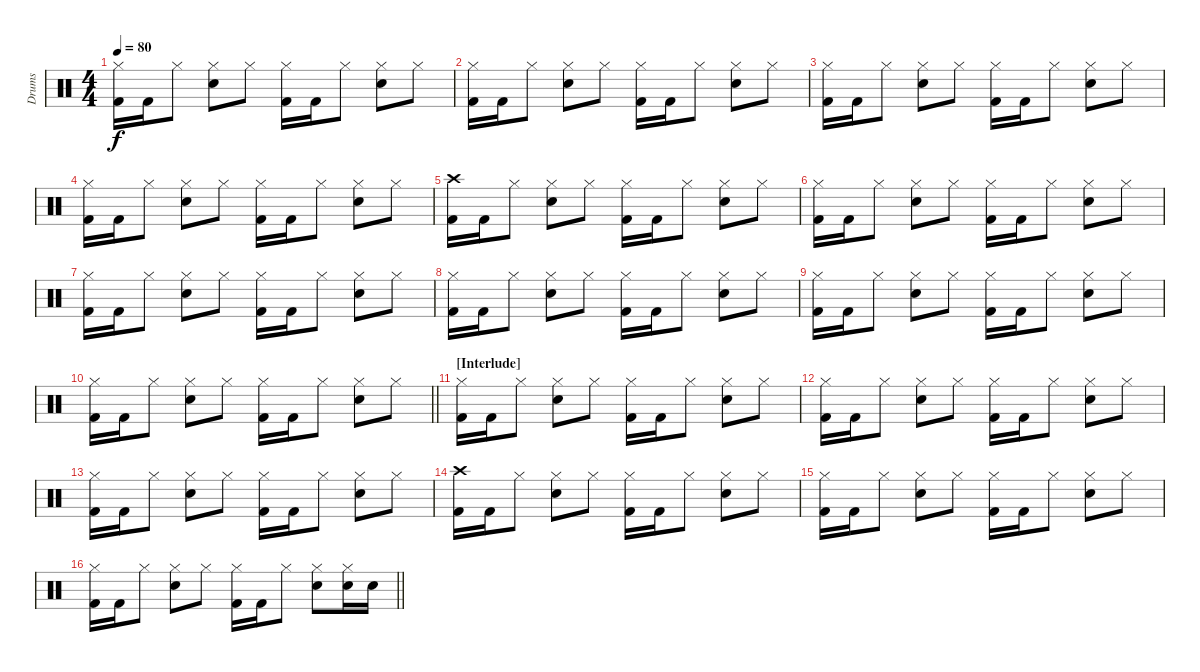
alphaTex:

\track ("Drums         " "Drums     ") {instrument percussion}
\staff {score}
\articulation defaults
\ts (4 4)
\tempo 80
\clef neutral
\ks c
("Kick (hit) 2" "Hi-Hat (closed)").16{dy f} "Kick (hit) 2".16 "Hi-Hat (closed)".8 ("Snare (hit) 2" "Hi-Hat (closed)").8 "Hi-Hat (closed)".8 ("Kick (hit) 2" "Hi-Hat (closed)").16 "Kick (hit) 2".16 "Hi-Hat (closed)".8 ("Snare (hit) 2" "Hi-Hat (closed)").8 "Hi-Hat (closed)".8 |
("Kick (hit) 2" "Hi-Hat (closed)").16 "Kick (hit) 2".16 "Hi-Hat (closed)".8 ("Snare (hit) 2" "Hi-Hat (closed)").8 "Hi-Hat (closed)".8 ("Kick (hit) 2" "Hi-Hat (closed)").16 "Kick (hit) 2".16 "Hi-Hat (closed)".8 ("Snare (hit) 2" "Hi-Hat (closed)").8 "Hi-Hat (closed)".8 |
("Kick (hit) 2" "Hi-Hat (closed)").16 "Kick (hit) 2".16 "Hi-Hat (closed)".8 ("Snare (hit) 2" "Hi-Hat (closed)").8 "Hi-Hat (closed)".8 ("Kick (hit) 2" "Hi-Hat (closed)").16 "Kick (hit) 2".16 "Hi-Hat (closed)".8 ("Snare (hit) 2" "Hi-Hat (closed)").8 "Hi-Hat (closed)".8 |
("Kick (hit) 2" "Hi-Hat (closed)").16 "Kick (hit) 2".16 "Hi-Hat (closed)".8 ("Snare (hit) 2" "Hi-Hat (closed)").8 "Hi-Hat (closed)".8 ("Kick (hit) 2" "Hi-Hat (closed)").16 "Kick (hit) 2".16 "Hi-Hat (closed)".8 ("Snare (hit) 2" "Hi-Hat (closed)").8 "Hi-Hat (closed)".8 |
("Kick (hit) 2" "Crash high (hit)").16 "Kick (hit) 2".16 "Hi-Hat (closed)".8 ("Snare (hit) 2" "Hi-Hat (closed)").8 "Hi-Hat (closed)".8 ("Kick (hit) 2" "Hi-Hat (closed)").16 "Kick (hit) 2".16 "Hi-Hat (closed)".8 ("Snare (hit) 2" "Hi-Hat (closed)").8 "Hi-Hat (closed)".8 |
("Kick (hit) 2" "Hi-Hat (closed)").16 "Kick (hit) 2".16 "Hi-Hat (closed)".8 ("Snare (hit) 2" "Hi-Hat (closed)").8 "Hi-Hat (closed)".8 ("Kick (hit) 2" "Hi-Hat (closed)").16 "Kick (hit) 2".16 "Hi-Hat (closed)".8 ("Snare (hit) 2" "Hi-Hat (closed)").8 "Hi-Hat (closed)".8 |
("Kick (hit) 2" "Hi-Hat (closed)").16 "Kick (hit) 2".16 "Hi-Hat (closed)".8 ("Snare (hit) 2" "Hi-Hat (closed)").8 "Hi-Hat (closed)".8 ("Kick (hit) 2" "Hi-Hat (closed)").16 "Kick (hit) 2".16 "Hi-Hat (closed)".8 ("Snare (hit) 2" "Hi-Hat (closed)").8 "Hi-Hat (closed)".8 |
("Kick (hit) 2" "Hi-Hat (closed)").16 "Kick (hit) 2".16 "Hi-Hat (closed)".8 ("Snare (hit) 2" "Hi-Hat (closed)").8 "Hi-Hat (closed)".8 ("Kick (hit) 2" "Hi-Hat (closed)").16 "Kick (hit) 2".16 "Hi-Hat (closed)".8 ("Snare (hit) 2" "Hi-Hat (closed)").8 "Hi-Hat (closed)".8 |
("Kick (hit) 2" "Hi-Hat (closed)").16 "Kick (hit) 2".16 "Hi-Hat (closed)".8 ("Snare (hit) 2" "Hi-Hat (closed)").8 "Hi-Hat (closed)".8 ("Kick (hit) 2" "Hi-Hat (closed)").16 "Kick (hit) 2".16 "Hi-Hat (closed)".8 ("Snare (hit) 2" "Hi-Hat (closed)").8 "Hi-Hat (closed)".8 |
\barLineRight lightlight
("Kick (hit) 2" "Hi-Hat (closed)").16 "Kick (hit) 2".16 "Hi-Hat (closed)".8 ("Snare (hit) 2" "Hi-Hat (closed)").8 "Hi-Hat (closed)".8 ("Kick (hit) 2" "Hi-Hat (closed)").16 "Kick (hit) 2".16 "Hi-Hat (closed)".8 ("Snare (hit) 2" "Hi-Hat (closed)").8 "Hi-Hat (closed)".8 |
\section ("" "[Interlude]")
("Kick (hit) 2" "Hi-Hat (closed)").16 "Kick (hit) 2".16 "Hi-Hat (closed)".8 ("Snare (hit) 2" "Hi-Hat (closed)").8 "Hi-Hat (closed)".8 ("Kick (hit) 2" "Hi-Hat (closed)").16 "Kick (hit) 2".16 "Hi-Hat (closed)".8 ("Snare (hit) 2" "Hi-Hat (closed)").8 "Hi-Hat (closed)".8 |
("Kick (hit) 2" "Hi-Hat (closed)").16 "Kick (hit) 2".16 "Hi-Hat (closed)".8 ("Snare (hit) 2" "Hi-Hat (closed)").8 "Hi-Hat (closed)".8 ("Kick (hit) 2" "Hi-Hat (closed)").16 "Kick (hit) 2".16 "Hi-Hat (closed)".8 ("Snare (hit) 2" "Hi-Hat (closed)").8 "Hi-Hat (closed)".8 |
("Kick (hit) 2" "Hi-Hat (closed)").16 "Kick (hit) 2".16 "Hi-Hat (closed)".8 ("Snare (hit) 2" "Hi-Hat (closed)").8 "Hi-Hat (closed)".8 ("Kick (hit) 2" "Hi-Hat (closed)").16 "Kick (hit) 2".16 "Hi-Hat (closed)".8 ("Snare (hit) 2" "Hi-Hat (closed)").8 "Hi-Hat (closed)".8 |
("Kick (hit) 2" "Crash high (hit)").16 "Kick (hit) 2".16 "Hi-Hat (closed)".8 ("Snare (hit) 2" "Hi-Hat (closed)").8 "Hi-Hat (closed)".8 ("Kick (hit) 2" "Hi-Hat (closed)").16 "Kick (hit) 2".16 "Hi-Hat (closed)".8 ("Snare (hit) 2" "Hi-Hat (closed)").8 "Hi-Hat (closed)".8 |
("Kick (hit) 2" "Hi-Hat (closed)").16 "Kick (hit) 2".16 "Hi-Hat (closed)".8 ("Snare (hit) 2" "Hi-Hat (closed)").8 "Hi-Hat (closed)".8 ("Kick (hit) 2" "Hi-Hat (closed)").16 "Kick (hit) 2".16 "Hi-Hat (closed)".8 ("Snare (hit) 2" "Hi-Hat (closed)").8 "Hi-Hat (closed)".8 |
\barLineRight lightlight
("Kick (hit) 2" "Hi-Hat (closed)").16 "Kick (hit) 2".16 "Hi-Hat (closed)".8 ("Snare (hit) 2" "Hi-Hat (closed)").8 "Hi-Hat (closed)".8 ("Kick (hit) 2" "Hi-Hat (closed)").16 "Kick (hit) 2".16 "Hi-Hat (closed)".8 ("Snare (hit) 2" "Hi-Hat (closed)").8 ("Snare (hit) 2" "Hi-Hat (closed)").16 "Snare (hit) 2".16
